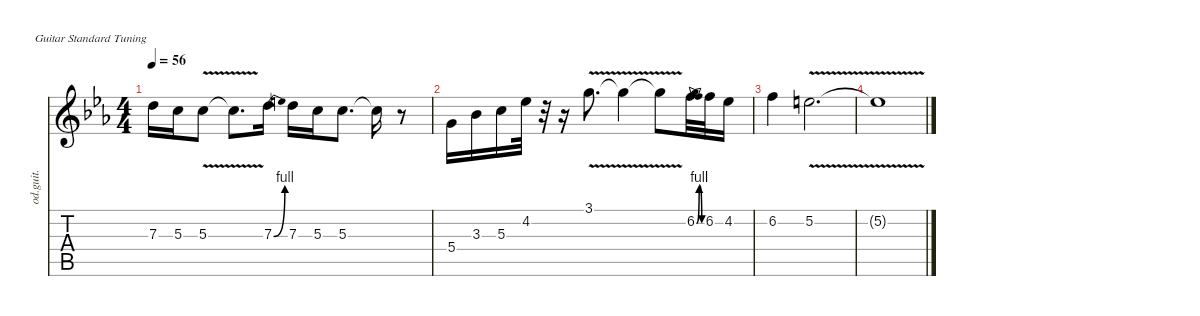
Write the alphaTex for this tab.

\defaultSystemsLayout 4
\hideDynamics
\bracketExtendMode nobrackets
\otherSystemsTrackNameOrientation horizontal
\track ("Lead 1" "od.guit.") {defaultSystemsLayout 4 solo instrument overdrivenguitar}
\staff {score tabs}
\tuning (E4 B3 G3 D3 A2 E2)
\ts (4 4)
\tempo 56
\clef g2
\ks eb
7.3{acc forcenatural}.16{dy f beam Down} 5.3{acc forcenatural}.16{beam Down} 5.3{v acc forcenatural}.8{beam Down} 5.3{v t acc forcenatural}.8{d beam Down} 7.3{be (bend 0 0 30 4) acc forcenatural}.16{beam Down} 7.3{acc forcenatural}.16{beam Down} 5.3{acc forcenatural}.16{beam Down} 5.3{acc forcenatural}.8{d beam Down} 5.3{t acc forcenatural}.16{beam Down} r.8{beam Down} |
5.4{acc forcenatural}.16{beam Down} 3.3{acc b}.16{beam Down} 5.3{acc forcenatural}.16{beam Down} 4.2{acc b}.32{beam Down} r.32{beam Down} r.16{beam Down} 3.1{v acc forcenatural}.8{d beam Down} 3.1{v t acc forcenatural}.4{beam Down} 3.1{v t acc forcenatural}.8{beam Down} 6.2{be (bendrelease 0 0 15 4 30 4 45 0) acc forcenatural}.32{beam Down} 6.2{acc forcenatural}.32{beam Down} 4.2{acc b}.16{beam Down} |
6.2{acc forcenatural}.4{beam Down} 5.2{v acc forcenatural}.2{d beam Down} |
5.2{v t acc forcenatural}.1{beam Down}
